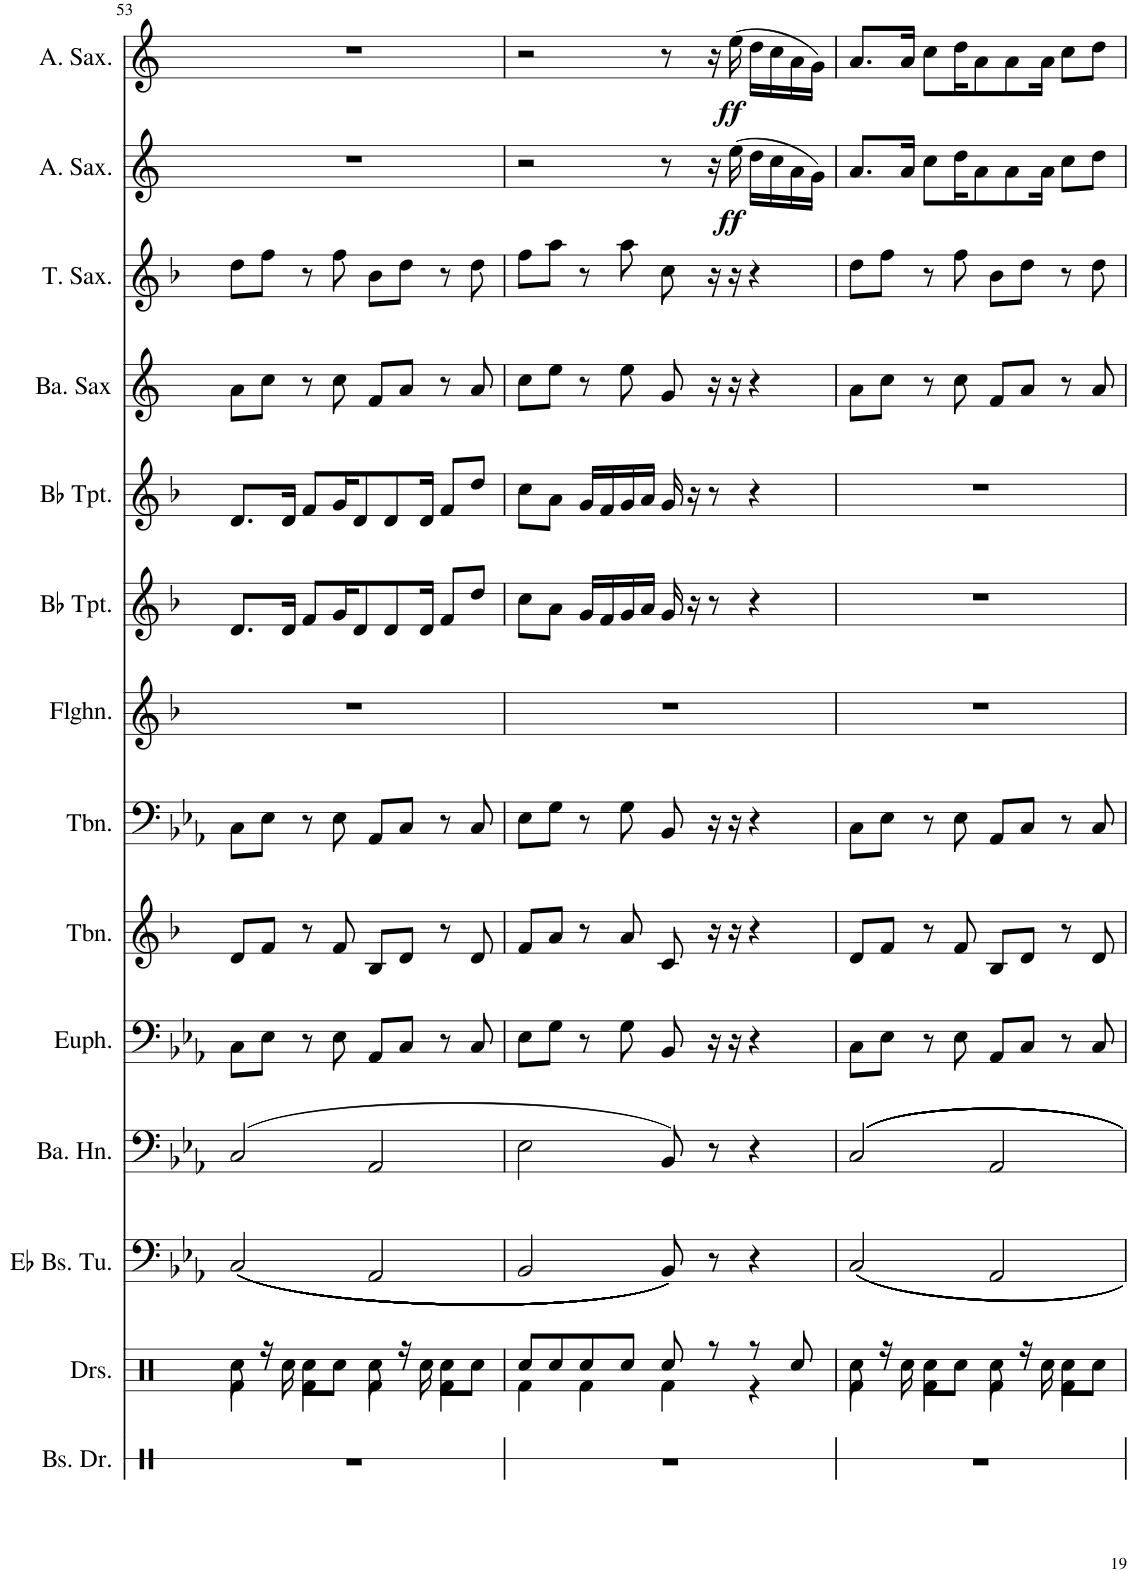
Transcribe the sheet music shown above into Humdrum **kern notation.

**kern	**kern	**kern	**kern	**kern	**kern	**kern	**kern	**kern	**kern	**kern	**kern	**kern	**dynam	**kern	**dynam
*part14	*part13	*part12	*part11	*part10	*part9	*part8	*part7	*part6	*part5	*part4	*part3	*part2	*part2	*part1	*part1
*staff14	*staff13	*staff12	*staff11	*staff10	*staff9	*staff8	*staff7	*staff6	*staff5	*staff4	*staff3	*staff2	*staff2	*staff1	*staff1
*I"Bas-drum	*I"Drumset	*I"Bas-tuba in Eb	*I"Bariton-hoorn	*I"Euphonium	*I"Trombone	*I"Trombone	*I"Flügelhorn	*I"Trompet in Bb	*I"Trompet in Bb	*I"Bariton-saxofoon	*I"Tenor-saxofoon	*I"Alt-saxofoon	*	*I"Alt-saxofoon	*
*I'Bs. Dr.	*I'Drs.	*	*I'Ba. Hn.	*I'Euph.	*I'Tbn.	*I'Tbn.	*I'Flghn.	*	*	*I'Ba. Sax	*I'T. Sax.	*I'A. Sax.	*	*I'A. Sax.	*
!!LO:PB:g=z
*clefX	*clefX	*clefF4	*clefF4	*clefF4	*clefG2	*clefF4	*clefG2	*clefG2	*clefG2	*clefG2	*clefG2	*clefG2	*	*clefG2	*
*	*	*	*Trd4c7	*	*Trd8c14	*	*Trd1c2	*Trd1c2	*Trd1c2	*Trd12c21	*Trd8c14	*Trd5c9	*	*Trd5c9	*
*k[]	*k[]	*k[b-e-a-]	*k[b-e-a-]	*k[b-e-a-]	*k[b-]	*k[b-e-a-]	*k[b-]	*k[b-]	*k[b-]	*k[]	*k[b-]	*k[]	*	*k[]	*
*M4/4	*M4/4	*M4/4	*M4/4	*M4/4	*M4/4	*M4/4	*M4/4	*M4/4	*M4/4	*M4/4	*M4/4	*M4/4	*	*M4/4	*
=53	=53	=53	=53	=53	=53	=53	=53	=53	=53	=53	=53	=53	=53	=53	=53
*	*^	*	*	*	*	*	*	*	*	*	*	*	*	*	*
1r	8Rcc\	4Rf\	((((((((((((((2C/	(2C/	8C\L	8d/L	8C\L	1r	8.d/L	8.d/L	8a\L	8dd\L	1r	.	1r	.
.	16r	.	.	.	8E-\J	8f/J	8E-\J	.	.	.	8cc\J	8ff\J	.	.	.	.
.	16Rcc\	.	.	.	.	.	.	.	16d/Jk	16d/Jk	.	.	.	.	.	.
.	8Rcc\L	4Rf\	.	.	8r	8r	8r	.	8f/L	8f/L	8r	8r	.	.	.	.
.	8Rcc\J	.	.	.	8E-\	8f/	8E-\	.	16g/K	16g/K	8cc\	8ff\	.	.	.	.
.	.	.	.	.	.	.	.	.	8d/	8d/	.	.	.	.	.	.
.	8Rcc\	4Rf\	2AA-/	2AA-/	8AA-/L	8B-/L	8AA-/L	.	.	.	8f/L	8b-\L	.	.	.	.
.	.	.	.	.	.	.	.	.	8d/	8d/	.	.	.	.	.	.
.	16r	.	.	.	8C/J	8d/J	8C/J	.	.	.	8a/J	8dd\J	.	.	.	.
.	16Rcc\	.	.	.	.	.	.	.	16d/Jk	16d/Jk	.	.	.	.	.	.
.	8Rcc\L	4Rf\	.	.	8r	8r	8r	.	8f/L	8f/L	8r	8r	.	.	.	.
.	8Rcc\J	.	.	.	8C/	8d/	8C/	.	8dd/J	8dd/J	8a/	8dd\	.	.	.	.
=54	=54	=54	=54	=54	=54	=54	=54	=54	=54	=54	=54	=54	=54	=54	=54	=54
1r	8Rcc/L	4Rf\	2BB-/	2E-\	8E-\L	8f/L	8E-\L	1r	8cc\L	8cc\L	8cc\L	8ff\L	2r	.	2r	.
.	8Rcc/	.	.	.	8G\J	8a/J	8G\J	.	8a\J	8a\J	8ee\J	8aa\J	.	.	.	.
.	8Rcc/	4Rf\	.	.	8r	8r	8r	.	16g/LL	16g/LL	8r	8r	.	.	.	.
.	.	.	.	.	.	.	.	.	16f/	16f/	.	.	.	.	.	.
.	8Rcc/J	.	.	.	8G\	8a/	8G\	.	16g/	16g/	8ee\	8aa\	.	.	.	.
.	.	.	.	.	.	.	.	.	16a/JJ	16a/JJ	.	.	.	.	.	.
.	8Rcc/	4Rf\	((((8BB-/))))))))))))))	8BB-/)	8BB-/	8c/	8BB-/	.	16g/	16g/	8g/	8cc\	8r	.	8r	.
.	.	.	.	.	.	.	.	.	16r	16r	.	.	.	.	.	.
.	8r	.	8r	8r	16r	16r	16r	.	8r	8r	16r	16r	16r	.	16r	.
!	!	!	!	!	!	!	!	!	!	!	!	!	!	!LO:DY:b	!	!LO:DY:b
.	.	.	.	.	16r	16r	16r	.	.	.	16r	16r	(16ee\	ff	(16ee\	ff
.	8r	4r	4r	4r	4r	4r	4r	.	4r	4r	4r	4r	16dd\LL	.	16dd\LL	.
.	.	.	.	.	.	.	.	.	.	.	.	.	16cc\	.	16cc\	.
.	8Rcc/	.	.	.	.	.	.	.	.	.	.	.	16a\	.	16a\	.
.	.	.	.	.	.	.	.	.	.	.	.	.	16g\JJ)	.	16g\JJ)	.
=55	=55	=55	=55	=55	=55	=55	=55	=55	=55	=55	=55	=55	=55	=55	=55	=55
1r	8Rcc\	4Rf\	2C/	2C/	8C\L	8d/L	8C\L	1r	1r	1r	8a\L	8dd\L	8.a/L	.	8.a/L	.
.	16r	.	.	.	8E-\J	8f/J	8E-\J	.	.	.	8cc\J	8ff\J	.	.	.	.
.	16Rcc\	.	.	.	.	.	.	.	.	.	.	.	16a/Jk	.	16a/Jk	.
.	8Rcc\L	4Rf\	.	.	8r	8r	8r	.	.	.	8r	8r	8cc\L	.	8cc\L	.
.	8Rcc\J	.	.	.	8E-\	8f/	8E-\	.	.	.	8cc\	8ff\	16dd\K	.	16dd\K	.
.	.	.	.	.	.	.	.	.	.	.	.	.	8a\	.	8a\	.
.	8Rcc\	4Rf\	2AA-/	2AA-/	8AA-/L	8B-/L	8AA-/L	.	.	.	8f/L	8b-\L	.	.	.	.
.	.	.	.	.	.	.	.	.	.	.	.	.	8a\	.	8a\	.
.	16r	.	.	.	8C/J	8d/J	8C/J	.	.	.	8a/J	8dd\J	.	.	.	.
.	16Rcc\	.	.	.	.	.	.	.	.	.	.	.	16a\Jk	.	16a\Jk	.
.	8Rcc\L	4Rf\	.	.	8r	8r	8r	.	.	.	8r	8r	8cc\L	.	8cc\L	.
.	8Rcc\J	.	.	.	8C/	8d/	8C/	.	.	.	8a/	8dd\	8dd\J	.	8dd\J	.
*	*v	*v	*	*	*	*	*	*	*	*	*	*	*	*	*	*
=	=	=	=	=	=	=	=	=	=	=	=	=	=	=	=
*-	*-	*-	*-	*-	*-	*-	*-	*-	*-	*-	*-	*-	*-	*-	*-
